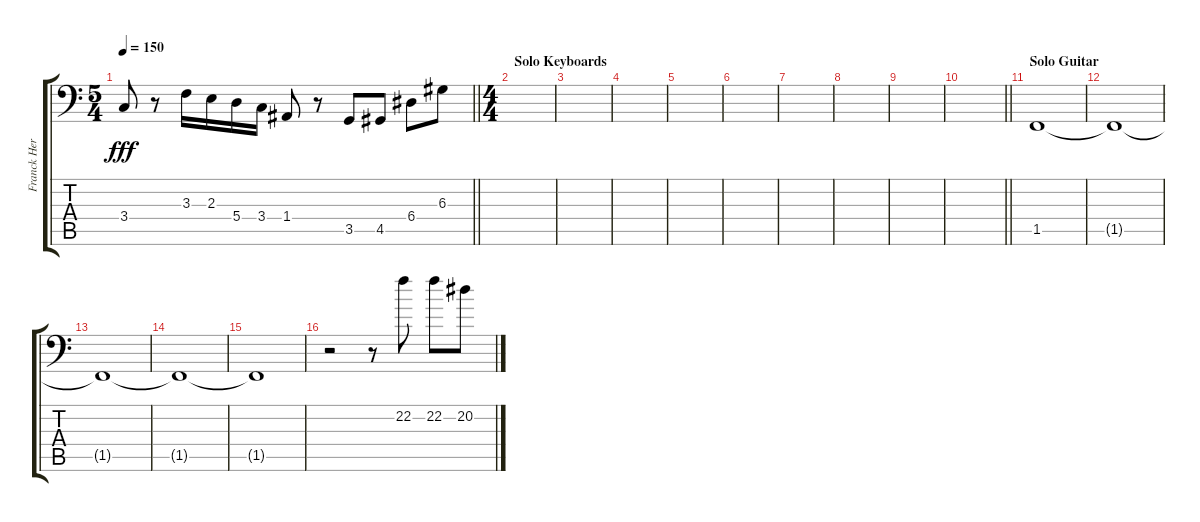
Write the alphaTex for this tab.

\track ("Franck Hermanny - Bass 6 strings" "Franck Her") {instrument electricbassfinger}
\staff {score tabs}
\tuning (C3 G2 D2 A1 E1 B0) {hide}
\ts (5 4)
\tempo 150
\clef f4
\barLineRight lightlight
\ks c
3.4.8{dy fff} r.8 3.3.16 2.3.16 5.4.16 3.4.16 1.4.8 r.8 3.5.8 4.5.8 6.4.8 6.3.8 |
\ts (4 4)
\section ("" "Solo Keyboards")
|
|
|
|
|
|
|
|
\barLineRight lightlight
|
\section ("" "Solo Guitar")
1.5.1 |
1.5{t}.1 |
1.5{t}.1 |
1.5{t}.1 |
1.5{t}.1 |
r.2 r.8 22.2.8 22.2.8 20.2.8
